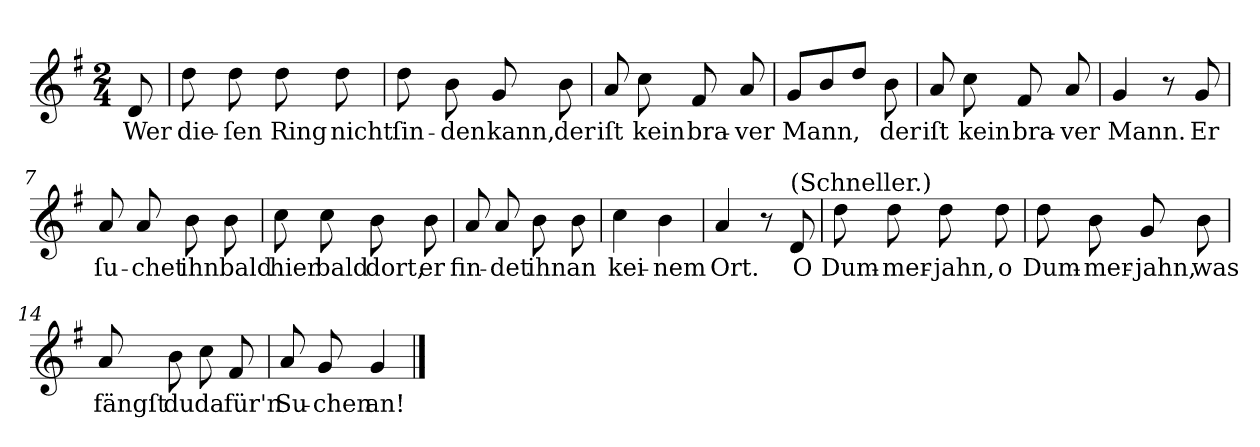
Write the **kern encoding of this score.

**kern	**text
*part1	*part1
*staff1	*staff1
*clefG2	*
*k[f#]	*
*G:	*
*M2/4	*
=	=
8d	Wer
=1	=1
8dd	die-
8dd	-ſen
8dd	Ring
8dd	nicht
=2	=2
8dd	ſin-
8b	-den
8g	kann,
8b	der
=3	=3
8a	iſt
8cc	kein
8f#	bra-
8a	-ver
=4	=4
8g/L	Mann,
8b	.
8ddJ	.
8b	der
=5	=5
8a	iſt
8cc	kein
8f#	bra-
8a	-ver
=6	=6
4g	Mann.
8r	.
8g	Er
=7	=7
8a	ſu-
8a	-chet
8b	ihn
8b	bald
=8	=8
8cc	hier
8cc	bald
8b	dort,
8b	er
=9	=9
8a	fin-
8a	-det
8b	ihn
8b	an
=10	=10
4cc	kei-
4b	-nem
=11	=11
4a	Ort.
8r	.
!LO:TX:a:t=(Schneller.)	!
8d	O
=12	=12
8dd	Dum-
8dd	-mer-
8dd	-jahn,
8dd	o
=13	=13
8dd	Dum-
8b	-mer-
8g	-jahn,
8b	was
=14	=14
8a	fängſt
8b	du
8cc	da
8f#	für'n
=15	=15
8a	Su-
8g	-chen
4g	an!
==	==
*-	*-
